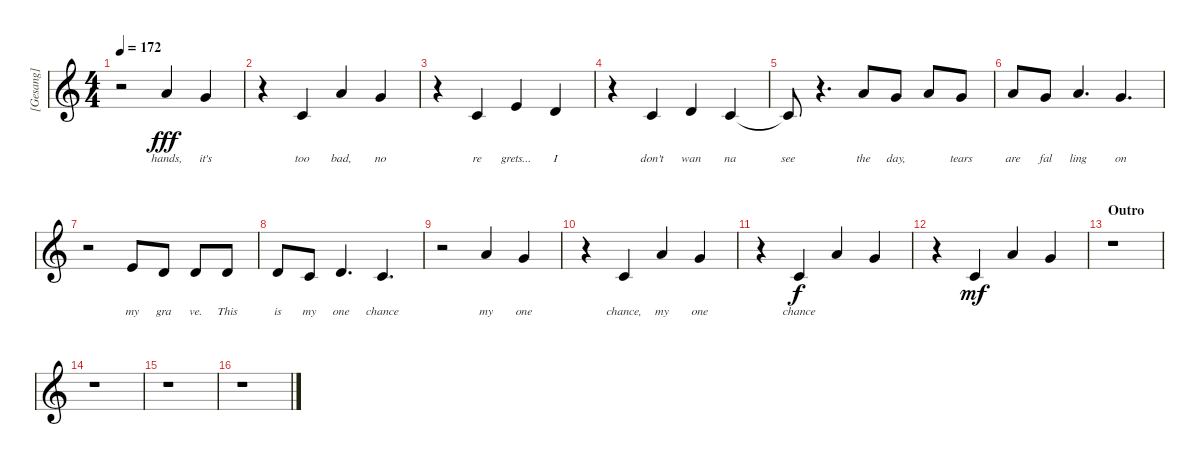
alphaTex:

\track ("[Gesang]" "[Gesang]") {instrument tenorsax}
\staff {score}
\tuning (E4 B3 G3 D3 A2 E2) {hide}
\ts (4 4)
\tempo 172
\clef g2
\ks c
r.2{dy fff} 5.1.4{lyrics (0 "hands,") lyrics (1 "") lyrics (2 "") lyrics (3 "") lyrics (4 "")} 3.1.4{lyrics (0 "it's") lyrics (1 "") lyrics (2 "") lyrics (3 "") lyrics (4 "")} |
r.4 1.2.4{lyrics (0 "too") lyrics (1 "") lyrics (2 "") lyrics (3 "") lyrics (4 "")} 5.1.4{lyrics (0 "bad,") lyrics (1 "") lyrics (2 "") lyrics (3 "") lyrics (4 "")} 3.1.4{lyrics (0 "no") lyrics (1 "") lyrics (2 "") lyrics (3 "") lyrics (4 "")} |
r.4 5.3.4{lyrics (0 "re") lyrics (1 "") lyrics (2 "") lyrics (3 "") lyrics (4 "")} 5.2.4{lyrics (0 "grets...") lyrics (1 "") lyrics (2 "") lyrics (3 "") lyrics (4 "")} 3.2.4{lyrics (0 "I") lyrics (1 "") lyrics (2 "") lyrics (3 "") lyrics (4 "")} |
r.4 5.3.4{lyrics (0 "don't") lyrics (1 "") lyrics (2 "") lyrics (3 "") lyrics (4 "")} 7.3.4{lyrics (0 "wan") lyrics (1 "") lyrics (2 "") lyrics (3 "") lyrics (4 "")} 5.3.4{lyrics (0 "na") lyrics (1 "") lyrics (2 "") lyrics (3 "") lyrics (4 "")} |
5.3{t}.8{lyrics (0 "see") lyrics (1 "") lyrics (2 "") lyrics (3 "") lyrics (4 "")} r.4{d} 5.1.8{lyrics (0 "the") lyrics (1 "") lyrics (2 "") lyrics (3 "") lyrics (4 "")} 3.1.8{lyrics (0 "day,") lyrics (1 "") lyrics (2 "") lyrics (3 "") lyrics (4 "")} 5.1.8{lyrics (0 "") lyrics (1 "") lyrics (2 "") lyrics (3 "") lyrics (4 "")} 3.1.8{lyrics (0 "tears") lyrics (1 "") lyrics (2 "") lyrics (3 "") lyrics (4 "")} |
5.1.8{lyrics (0 "are") lyrics (1 "") lyrics (2 "") lyrics (3 "") lyrics (4 "")} 3.1.8{lyrics (0 "fal") lyrics (1 "") lyrics (2 "") lyrics (3 "") lyrics (4 "")} 5.1.4{d lyrics (0 "ling") lyrics (1 "") lyrics (2 "") lyrics (3 "") lyrics (4 "")} 3.1.4{d lyrics (0 "on") lyrics (1 "") lyrics (2 "") lyrics (3 "") lyrics (4 "")} |
r.2 9.3.8{lyrics (0 "my") lyrics (1 "") lyrics (2 "") lyrics (3 "") lyrics (4 "")} 7.3.8{lyrics (0 "gra") lyrics (1 "") lyrics (2 "") lyrics (3 "") lyrics (4 "")} 7.3.8{lyrics (0 "ve.") lyrics (1 "") lyrics (2 "") lyrics (3 "") lyrics (4 "")} 7.3.8{lyrics (0 "This") lyrics (1 "") lyrics (2 "") lyrics (3 "") lyrics (4 "")} |
7.3.8{lyrics (0 "is") lyrics (1 "") lyrics (2 "") lyrics (3 "") lyrics (4 "")} 5.3.8{lyrics (0 "my") lyrics (1 "") lyrics (2 "") lyrics (3 "") lyrics (4 "")} 7.3.4{d lyrics (0 "one") lyrics (1 "") lyrics (2 "") lyrics (3 "") lyrics (4 "")} 5.3.4{d lyrics (0 "chance") lyrics (1 "") lyrics (2 "") lyrics (3 "") lyrics (4 "")} |
r.2 5.1.4{lyrics (0 "my") lyrics (1 "") lyrics (2 "") lyrics (3 "") lyrics (4 "")} 3.1.4{lyrics (0 "one") lyrics (1 "") lyrics (2 "") lyrics (3 "") lyrics (4 "")} |
r.4 1.2.4{lyrics (0 "chance,") lyrics (1 "") lyrics (2 "") lyrics (3 "") lyrics (4 "")} 5.1.4{lyrics (0 "my") lyrics (1 "") lyrics (2 "") lyrics (3 "") lyrics (4 "")} 3.1.4{lyrics (0 "one") lyrics (1 "") lyrics (2 "") lyrics (3 "") lyrics (4 "")} |
r.4 1.2.4{lyrics (0 "chance") lyrics (1 "") lyrics (2 "") lyrics (3 "") lyrics (4 "") dy f} 5.1.4 3.1.4 |
r.4 1.2.4{dy mf} 5.1.4 3.1.4 |
\section ("" "Outro")
r.1 |
r.1 |
r.1 |
r.1
